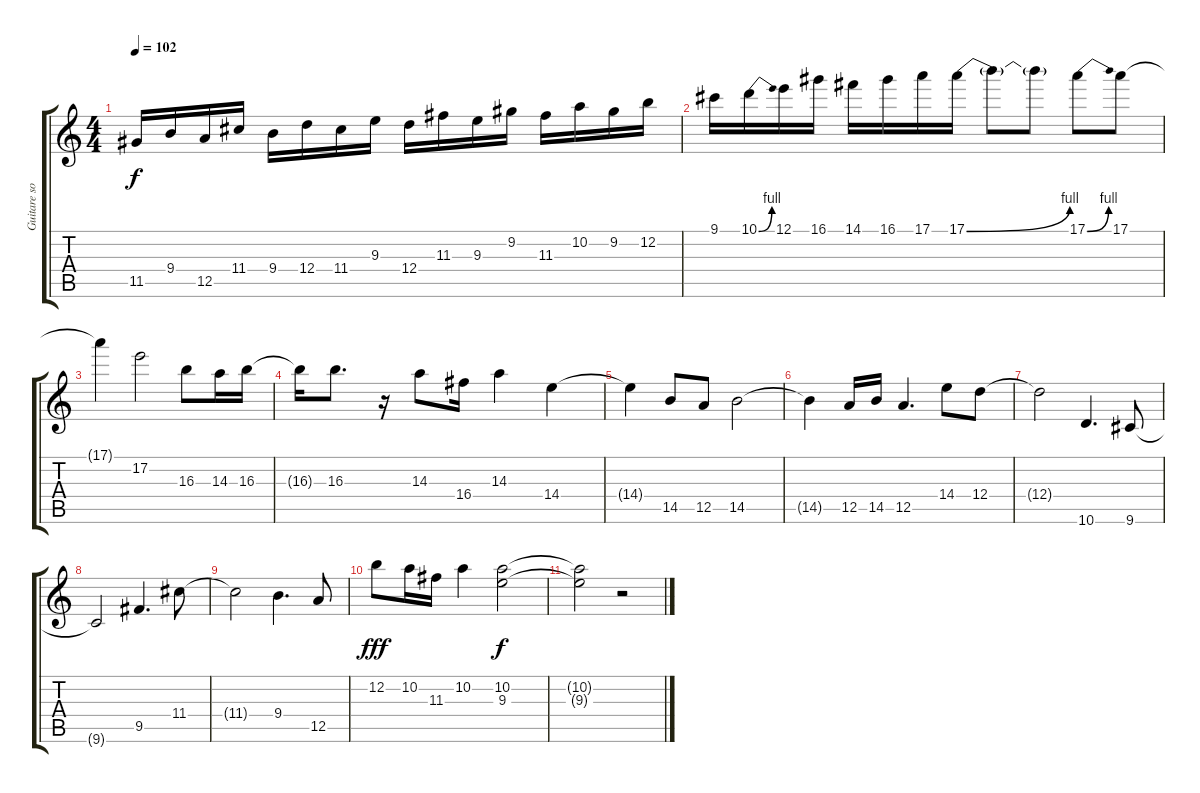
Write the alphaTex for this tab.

\track ("Guitare solo" "Guitare so") {instrument overdrivenguitar}
\staff {score tabs}
\tuning (E4 B3 G3 D3 A2 E2) {hide}
\ts (4 4)
\tempo 102
\clef g2
\ks c
11.5.16{dy f} 9.4.16 12.5.16 11.4.16 9.4.16 12.4.16 11.4.16 9.3.16 12.4.16 11.3.16 9.3.16 9.2.16 11.3.16 10.2.16 9.2.16 12.2.16 |
9.1.16 10.1{be (bend 0 0 60 4)}.16 12.1.16 16.1.16 14.1.16 16.1.16 17.1.16 17.1{be (bend 0 0 60 4)}.16 17.1{t}.8 17.1{t}.8 17.1{be (bend 0 0 60 4)}.8 17.1.8 |
17.1{t}.4 17.2.2 16.3.8 14.3.16 16.3.16 |
16.3{t}.16 16.3.8{d} r.16 14.3.8 16.4.16 14.3.4 14.4.4 |
14.4{t}.4 14.5.8 12.5.8 14.5.2 |
14.5{t}.4 12.5.16 14.5.16 12.5.4{d} 14.4.8 12.4.8 |
12.4{t}.2 10.6.4{d} 9.6.8 |
9.6{t}.2 9.5.4{d} 11.4.8 |
11.4{t}.2 9.4.4{d} 12.5.8 |
12.2.8{dy fff} 10.2.16 11.3.16 10.2.4 (10.2 9.3).2{dy f} |
(10.2{t} 9.3{t}).2 r.2
